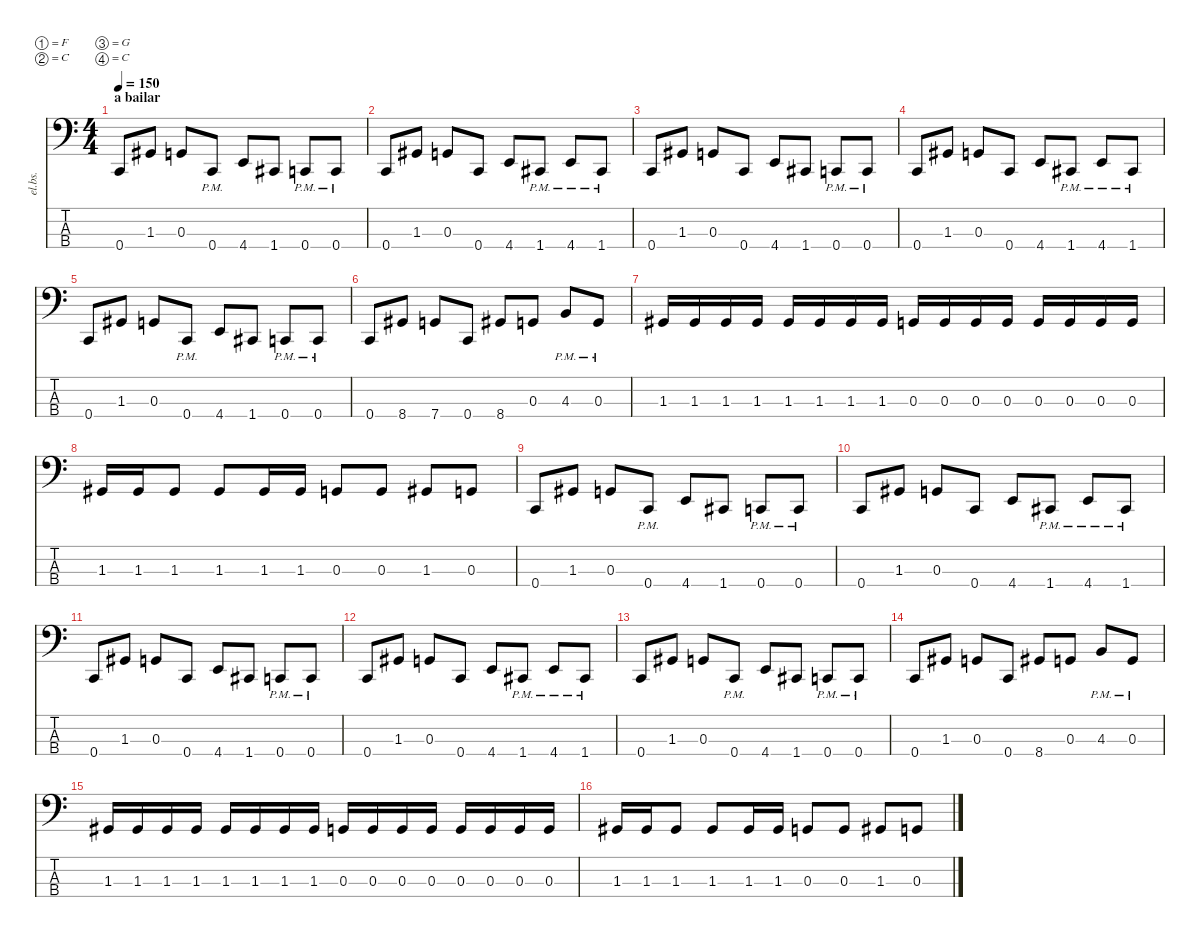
\defaultSystemsLayout 4
\hideDynamics
\bracketExtendMode nobrackets
\otherSystemsTrackNameOrientation horizontal
\track ("Electric Bass" "el.bs.") {solo instrument electricbassfinger}
\staff {score tabs}
\tuning (F2 C2 G1 C1)
\ts (4 4)
\section ("" "a bailar")
\tempo 150
\clef f4
\ks c
0.4.8{dy f beam Up} 1.3{acc #}.8{beam Up} 0.3.8{beam Up} 0.4{pm}.8{beam Up} 4.4.8{beam Up} 1.4{acc #}.8{beam Up} 0.4{pm}.8{beam Up} 0.4{pm}.8{beam Up} |
0.4.8{beam Up} 1.3{acc #}.8{beam Up} 0.3.8{beam Up} 0.4.8{beam Up} 4.4.8{beam Up} 1.4{pm acc #}.8{beam Up} 4.4{pm}.8{beam Up} 1.4{pm acc #}.8{beam Up} |
0.4.8{beam Up} 1.3{acc #}.8{beam Up} 0.3.8{beam Up} 0.4.8{beam Up} 4.4.8{beam Up} 1.4{acc #}.8{beam Up} 0.4{pm}.8{beam Up} 0.4{pm}.8{beam Up} |
0.4.8{beam Up} 1.3{acc #}.8{beam Up} 0.3.8{beam Up} 0.4.8{beam Up} 4.4.8{beam Up} 1.4{pm acc #}.8{beam Up} 4.4{pm}.8{beam Up} 1.4{pm acc #}.8{beam Up} |
0.4.8{beam Up} 1.3{acc #}.8{beam Up} 0.3.8{beam Up} 0.4{pm}.8{beam Up} 4.4.8{beam Up} 1.4{acc #}.8{beam Up} 0.4{pm}.8{beam Up} 0.4{pm}.8{beam Up} |
0.4.8{beam Up} 8.4{acc #}.8{beam Up} 7.4.8{beam Up} 0.4.8{beam Up} 8.4{acc #}.8{beam Up} 0.3.8{beam Up} 4.3{pm}.8{beam Up} 0.3{pm}.8{beam Up} |
1.3{acc #}.16{beam Up} 1.3{acc #}.16{beam Up} 1.3{acc #}.16{beam Up} 1.3{acc #}.16{beam Up} 1.3{acc #}.16{beam Up} 1.3{acc #}.16{beam Up} 1.3{acc #}.16{beam Up} 1.3{acc #}.16{beam Up} 0.3.16{beam Up} 0.3.16{beam Up} 0.3.16{beam Up} 0.3.16{beam Up} 0.3.16{beam Up} 0.3.16{beam Up} 0.3.16{beam Up} 0.3.16{beam Up} |
1.3{acc #}.16{beam Up} 1.3{acc #}.16{beam Up} 1.3{acc #}.8{beam Up} 1.3{acc #}.8{beam Up} 1.3{acc #}.16{beam Up} 1.3{acc #}.16{beam Up} 0.3.8{beam Up} 0.3.8{beam Up} 1.3{acc #}.8{beam Up} 0.3.8{beam Up} |
0.4.8{beam Up} 1.3{acc #}.8{beam Up} 0.3.8{beam Up} 0.4{pm}.8{beam Up} 4.4.8{beam Up} 1.4{acc #}.8{beam Up} 0.4{pm}.8{beam Up} 0.4{pm}.8{beam Up} |
0.4.8{beam Up} 1.3{acc #}.8{beam Up} 0.3.8{beam Up} 0.4.8{beam Up} 4.4.8{beam Up} 1.4{pm acc #}.8{beam Up} 4.4{pm}.8{beam Up} 1.4{pm acc #}.8{beam Up} |
0.4.8{beam Up} 1.3{acc #}.8{beam Up} 0.3.8{beam Up} 0.4.8{beam Up} 4.4.8{beam Up} 1.4{acc #}.8{beam Up} 0.4{pm}.8{beam Up} 0.4{pm}.8{beam Up} |
0.4.8{beam Up} 1.3{acc #}.8{beam Up} 0.3.8{beam Up} 0.4.8{beam Up} 4.4.8{beam Up} 1.4{pm acc #}.8{beam Up} 4.4{pm}.8{beam Up} 1.4{pm acc #}.8{beam Up} |
0.4.8{beam Up} 1.3{acc #}.8{beam Up} 0.3.8{beam Up} 0.4{pm}.8{beam Up} 4.4.8{beam Up} 1.4{acc #}.8{beam Up} 0.4{pm}.8{beam Up} 0.4{pm}.8{beam Up} |
0.4.8{beam Up} 1.3{acc #}.8{beam Up} 0.3.8{beam Up} 0.4.8{beam Up} 8.4{acc #}.8{beam Up} 0.3.8{beam Up} 4.3{pm}.8{beam Up} 0.3{pm}.8{beam Up} |
1.3{acc #}.16{beam Up} 1.3{acc #}.16{beam Up} 1.3{acc #}.16{beam Up} 1.3{acc #}.16{beam Up} 1.3{acc #}.16{beam Up} 1.3{acc #}.16{beam Up} 1.3{acc #}.16{beam Up} 1.3{acc #}.16{beam Up} 0.3.16{beam Up} 0.3.16{beam Up} 0.3.16{beam Up} 0.3.16{beam Up} 0.3.16{beam Up} 0.3.16{beam Up} 0.3.16{beam Up} 0.3.16{beam Up} |
1.3{acc #}.16{beam Up} 1.3{acc #}.16{beam Up} 1.3{acc #}.8{beam Up} 1.3{acc #}.8{beam Up} 1.3{acc #}.16{beam Up} 1.3{acc #}.16{beam Up} 0.3.8{beam Up} 0.3.8{beam Up} 1.3{acc #}.8{beam Up} 0.3.8{beam Up}
